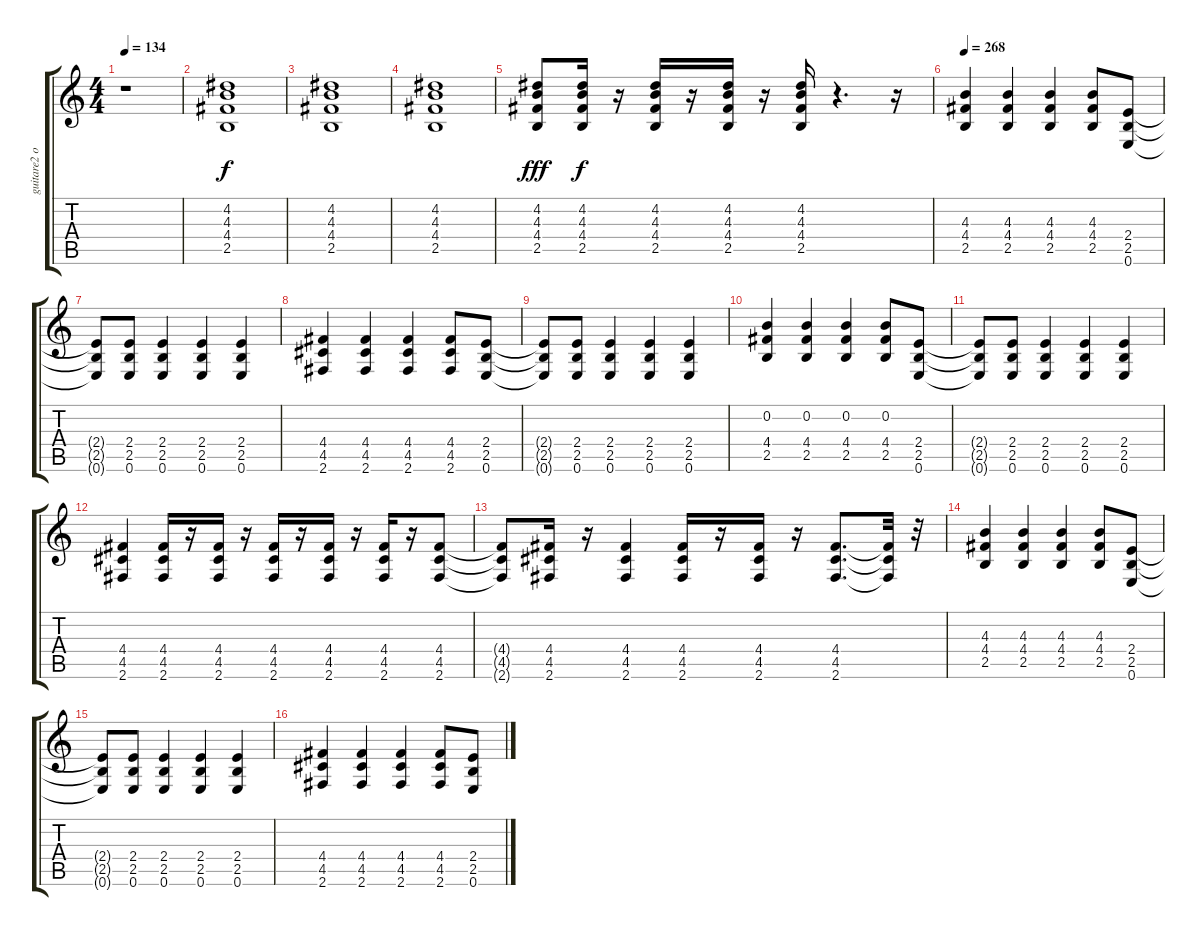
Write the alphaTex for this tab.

\track ("guitare2 overdrive" "guitare2 o") {instrument overdrivenguitar}
\staff {score tabs}
\tuning (E4 B3 G3 D3 A2 E2) {hide}
\ts (4 4)
\tempo 134
\clef g2
\ks c
r.1{dy f instrument overdrivenguitar} |
(4.2 4.3 4.4 2.5).1 |
(4.2 4.3 4.4 2.5).1 |
(4.2 4.3 4.4 2.5).1 |
(4.2 4.3 4.4 2.5).8{dy fff} (4.2 4.3 4.4 2.5).16{dy f} r.16 (4.2 4.3 4.4 2.5).16 r.16 (4.2 4.3 4.4 2.5).16 r.16 (4.2 4.3 4.4 2.5).16 r.4{d} r.16 |
\tempo 268
(4.3 4.4 2.5).4 (4.3 4.4 2.5).4 (4.3 4.4 2.5).4 (4.3 4.4 2.5).8 (2.4 2.5 0.6).8 |
(2.4{t} 2.5{t} 0.6{t}).8 (2.4 2.5 0.6).8 (2.4 2.5 0.6).4 (2.4 2.5 0.6).4 (2.4 2.5 0.6).4 |
(4.4 4.5 2.6).4 (4.4 4.5 2.6).4 (4.4 4.5 2.6).4 (4.4 4.5 2.6).8 (2.4 2.5 0.6).8 |
(2.4{t} 2.5{t} 0.6{t}).8 (2.4 2.5 0.6).8 (2.4 2.5 0.6).4 (2.4 2.5 0.6).4 (2.4 2.5 0.6).4 |
(0.2 4.4 2.5).4 (0.2 4.4 2.5).4 (0.2 4.4 2.5).4 (0.2 4.4 2.5).8 (2.4 2.5 0.6).8 |
(2.4{t} 2.5{t} 0.6{t}).8 (2.4 2.5 0.6).8 (2.4 2.5 0.6).4 (2.4 2.5 0.6).4 (2.4 2.5 0.6).4 |
(4.4 4.5 2.6).4 (4.4 4.5 2.6).16 r.16 (4.4 4.5 2.6).16 r.16 (4.4 4.5 2.6).16 r.16 (4.4 4.5 2.6).16 r.16 (4.4 4.5 2.6).16 r.16 (4.4 4.5 2.6).8 |
(4.4{t} 4.5{t} 2.6{t}).8 (4.4 4.5 2.6).16 r.16 (4.4 4.5 2.6).4 (4.4 4.5 2.6).16 r.16 (4.4 4.5 2.6).16 r.16 (4.4 4.5 2.6).8{d} (4.4{t} 4.5{t} 2.6{t}).32 r.32 |
(4.3 4.4 2.5).4 (4.3 4.4 2.5).4 (4.3 4.4 2.5).4 (4.3 4.4 2.5).8 (2.4 2.5 0.6).8 |
(2.4{t} 2.5{t} 0.6{t}).8 (2.4 2.5 0.6).8 (2.4 2.5 0.6).4 (2.4 2.5 0.6).4 (2.4 2.5 0.6).4 |
(4.4 4.5 2.6).4 (4.4 4.5 2.6).4 (4.4 4.5 2.6).4 (4.4 4.5 2.6).8 (2.4 2.5 0.6).8
